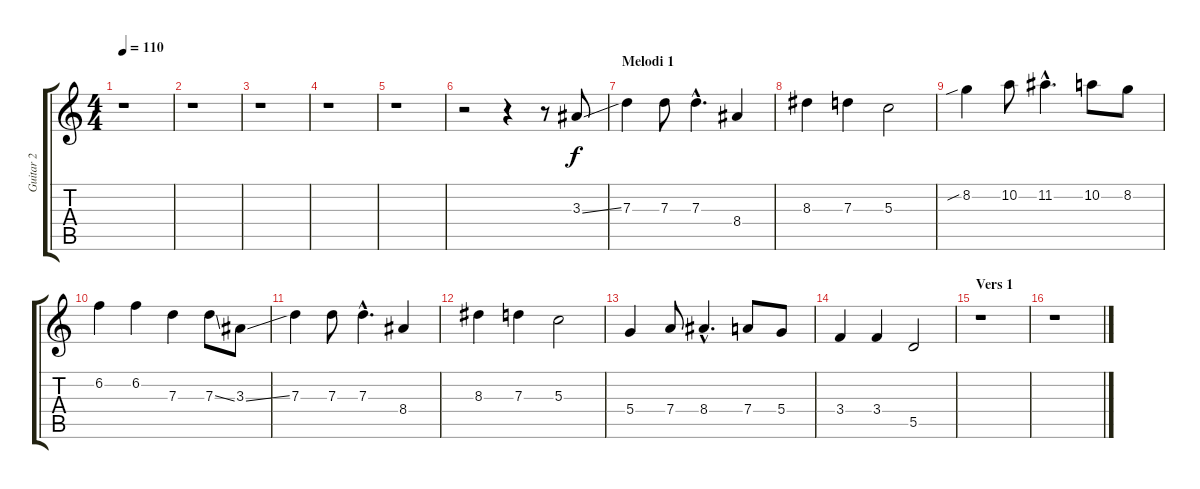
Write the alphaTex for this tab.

\track ("Guitar 2" "Guitar 2") {instrument overdrivenguitar}
\staff {score tabs}
\tuning (E4 B3 G3 D3 A2 E2) {hide}
\ts (4 4)
\tempo 110
\clef g2
\ks c
r.1{dy f instrument overdrivenguitar} |
r.1 |
r.1 |
r.1 |
r.1 |
r.2 r.4 r.8 3.3{ss}.8 |
\section ("" "Melodi 1")
7.3.4 7.3.8 7.3{hac}.4{d} 8.4.4 |
8.3.4 7.3.4 5.3.2 |
8.2{sib}.4 10.2.8 11.2{hac}.4{d} 10.2.8 8.2.8 |
6.2.4 6.2.4 7.3.4 7.3{ss}.8 3.3{ss}.8 |
7.3.4 7.3.8 7.3{hac}.4{d} 8.4.4 |
8.3.4 7.3.4 5.3.2 |
5.4.4 7.4.8 8.4{hac}.4{d} 7.4.8 5.4.8 |
3.4.4 3.4.4 5.5.2 |
\section ("" "Vers 1")
r.1 |
r.1
